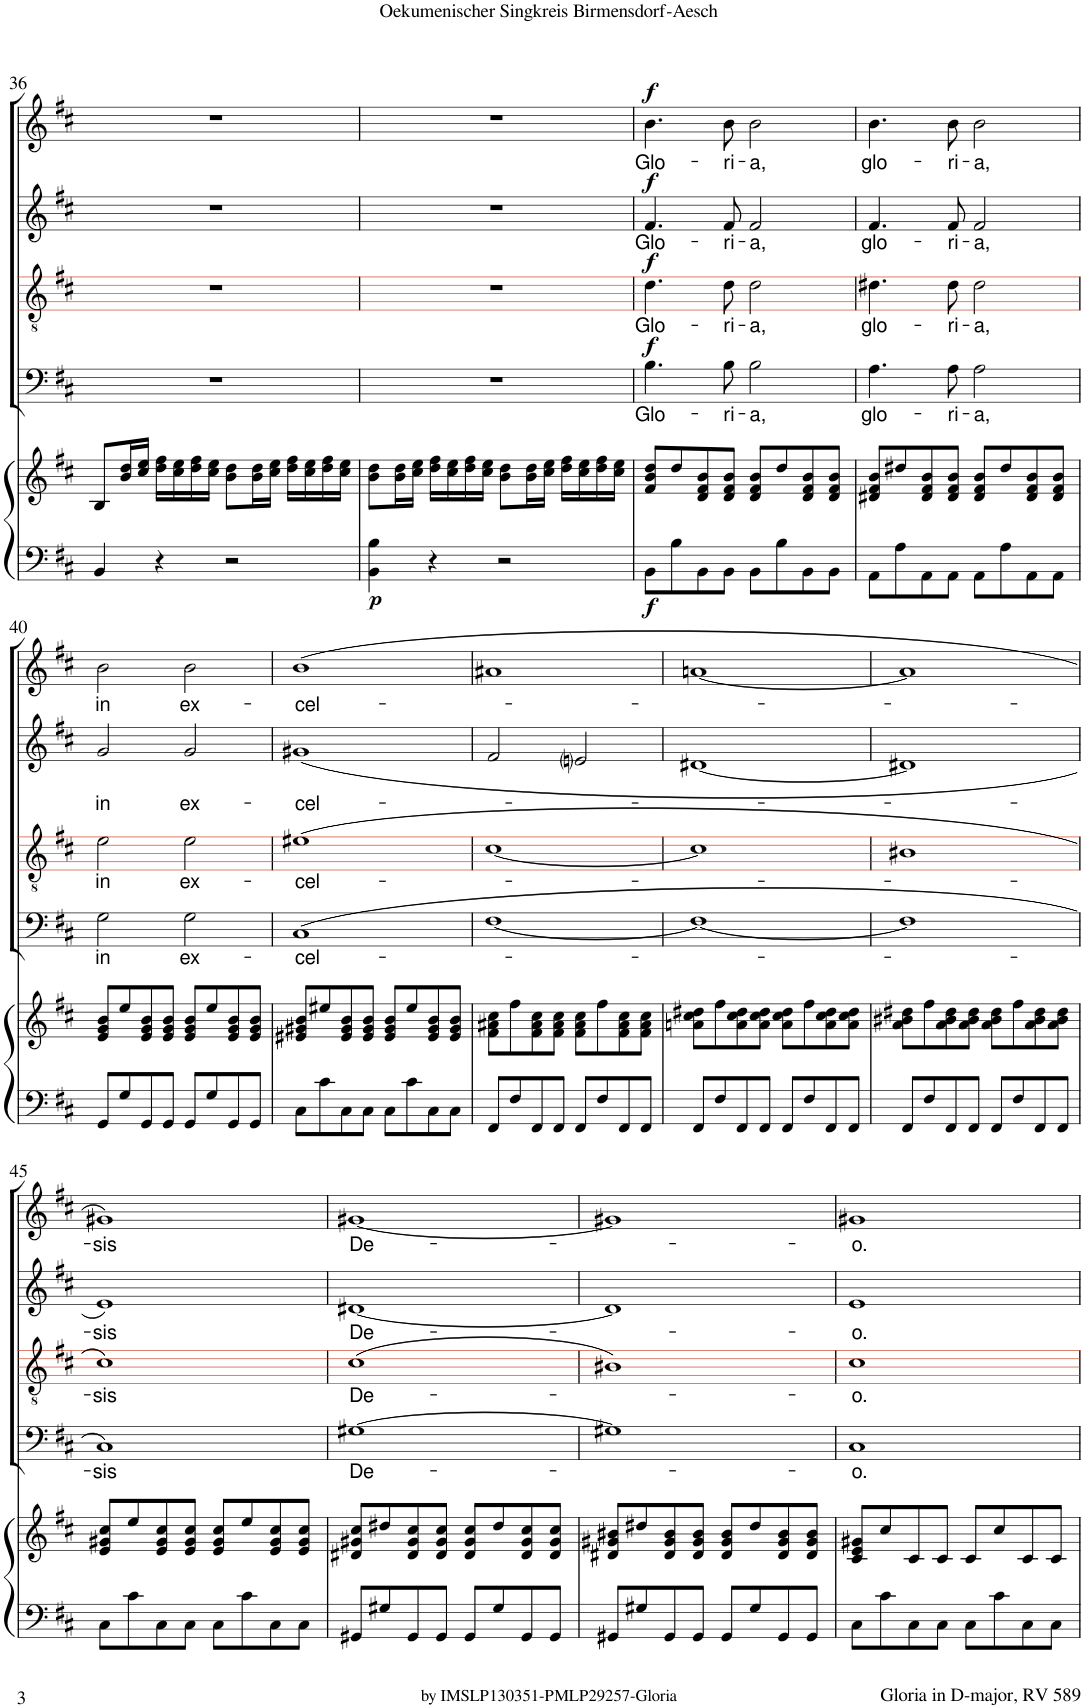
**kern	**kern	**dynam	**kern	**text	**dynam	**kern	**text	**dynam	**kern	**text	**dynam	**kern	**text	**dynam
*part5	*part5	*part5	*part4	*part4	*part4	*part3	*part3	*part3	*part2	*part2	*part2	*part1	*part1	*part1
*staff6	*staff5	*staff5/6	*staff4	*staff4	*staff4	*staff3	*staff3	*staff3	*staff2	*staff2	*staff2	*staff1	*staff1	*staff1
*I"Accomp.	*	*	*I"Basso	*	*	*I"Tenore	*	*	*I"Alto	*	*	*I"Soprano	*	*
!!LO:PB:g=z
*clefF4	*clefG2	*	*clefF4	*	*	*clefGv2	*	*	*clefG2	*	*	*clefG2	*	*
*k[f#c#]	*k[f#c#]	*	*k[f#c#]	*	*	*k[f#c#]	*	*	*k[f#c#]	*	*	*k[f#c#]	*	*
*M4/4	*M4/4	*	*M4/4	*	*	*M4/4	*	*	*M4/4	*	*	*M4/4	*	*
*met(c)	*met(c)	*	*met(c)	*	*	*met(c)	*	*	*met(c)	*	*	*met(c)	*	*
=36	=36	=36	=36	=36	=36	=36	=36	=36	=36	=36	=36	=36	=36	=36
4BB/	8B/L	.	1r	.	.	1r	.	.	1r	.	.	1r	.	.
.	16b/ 16dd/L	.	.	.	.	.	.	.	.	.	.	.	.	.
.	16cc#/ 16ee/JJ	.	.	.	.	.	.	.	.	.	.	.	.	.
4r	16dd\ 16ff#\LL	.	.	.	.	.	.	.	.	.	.	.	.	.
.	16cc#\ 16ee\	.	.	.	.	.	.	.	.	.	.	.	.	.
.	16dd\ 16ff#\	.	.	.	.	.	.	.	.	.	.	.	.	.
.	16cc#\ 16ee\JJ	.	.	.	.	.	.	.	.	.	.	.	.	.
2r	8b\ 8dd\L	.	.	.	.	.	.	.	.	.	.	.	.	.
.	16b\ 16dd\L	.	.	.	.	.	.	.	.	.	.	.	.	.
.	16cc#\ 16ee\JJ	.	.	.	.	.	.	.	.	.	.	.	.	.
.	16dd\ 16ff#\LL	.	.	.	.	.	.	.	.	.	.	.	.	.
.	16cc#\ 16ee\	.	.	.	.	.	.	.	.	.	.	.	.	.
.	16dd\ 16ff#\	.	.	.	.	.	.	.	.	.	.	.	.	.
.	16cc#\ 16ee\JJ	.	.	.	.	.	.	.	.	.	.	.	.	.
=37	=37	=37	=37	=37	=37	=37	=37	=37	=37	=37	=37	=37	=37	=37
!	!	!LO:DY:b=2	!	!	!	!	!	!	!	!	!	!	!	!
4BB\ 4B\	8b\ 8dd\L	p	1r	.	.	1r	.	.	1r	.	.	1r	.	.
.	16b\ 16dd\L	.	.	.	.	.	.	.	.	.	.	.	.	.
.	16cc#\ 16ee\JJ	.	.	.	.	.	.	.	.	.	.	.	.	.
4r	16dd\ 16ff#\LL	.	.	.	.	.	.	.	.	.	.	.	.	.
.	16cc#\ 16ee\	.	.	.	.	.	.	.	.	.	.	.	.	.
.	16dd\ 16ff#\	.	.	.	.	.	.	.	.	.	.	.	.	.
.	16cc#\ 16ee\JJ	.	.	.	.	.	.	.	.	.	.	.	.	.
2r	8b\ 8dd\L	.	.	.	.	.	.	.	.	.	.	.	.	.
.	16b\ 16dd\L	.	.	.	.	.	.	.	.	.	.	.	.	.
.	16cc#\ 16ee\JJ	.	.	.	.	.	.	.	.	.	.	.	.	.
.	16dd\ 16ff#\LL	.	.	.	.	.	.	.	.	.	.	.	.	.
.	16cc#\ 16ee\	.	.	.	.	.	.	.	.	.	.	.	.	.
.	16dd\ 16ff#\	.	.	.	.	.	.	.	.	.	.	.	.	.
.	16cc#\ 16ee\JJ	.	.	.	.	.	.	.	.	.	.	.	.	.
=38	=38	=38	=38	=38	=38	=38	=38	=38	=38	=38	=38	=38	=38	=38
!	!	!LO:DY:b=2	!	!LO:LY:b	!LO:DY:a	!	!LO:LY:b	!LO:DY:a	!	!LO:LY:b	!LO:DY:a	!	!LO:LY:b	!LO:DY:a
8BB\L	8f#/ 8b/ 8dd/L	f	4.B\	Glo-	f	4.d\	Glo-	f	4.f#/	Glo-	f	4.b\	Glo-	f
8B\	8dd/	.	.	.	.	.	.	.	.	.	.	.	.	.
8BB\	8d/ 8f#/ 8b/	.	.	.	.	.	.	.	.	.	.	.	.	.
!	!	!	!	!LO:LY:b	!	!	!LO:LY:b	!	!	!LO:LY:b	!	!	!LO:LY:b	!
8BB\J	8d/ 8f#/ 8b/J	.	8B\	-ri-	.	8d\	-ri-	.	8f#/	-ri-	.	8b\	-ri-	.
!	!	!	!	!LO:LY:b	!	!	!LO:LY:b	!	!	!LO:LY:b	!	!	!LO:LY:b	!
8BB\L	8d/ 8f#/ 8b/L	.	2B\	-a,	.	2d\	-a,	.	2f#/	-a,	.	2b\	-a,	.
8B\	8dd/	.	.	.	.	.	.	.	.	.	.	.	.	.
8BB\	8d/ 8f#/ 8b/	.	.	.	.	.	.	.	.	.	.	.	.	.
8BB\J	8d/ 8f#/ 8b/J	.	.	.	.	.	.	.	.	.	.	.	.	.
=39	=39	=39	=39	=39	=39	=39	=39	=39	=39	=39	=39	=39	=39	=39
!	!	!	!	!LO:LY:b	!	!	!LO:LY:b	!	!	!LO:LY:b	!	!	!LO:LY:b	!
8AA\L	8d#X/ 8f#/ 8b/L	.	4.A\	glo-	.	4.d#X\	glo-	.	4.f#/	glo-	.	4.b\	glo-	.
8A\	8dd#X/	.	.	.	.	.	.	.	.	.	.	.	.	.
8AA\	8d#/ 8f#/ 8b/	.	.	.	.	.	.	.	.	.	.	.	.	.
!	!	!	!	!LO:LY:b	!	!	!LO:LY:b	!	!	!LO:LY:b	!	!	!LO:LY:b	!
8AA\J	8d#/ 8f#/ 8b/J	.	8A\	-ri-	.	8d#\	-ri-	.	8f#/	-ri-	.	8b\	-ri-	.
!	!	!	!	!LO:LY:b	!	!	!LO:LY:b	!	!	!LO:LY:b	!	!	!LO:LY:b	!
8AA\L	8d#/ 8f#/ 8b/L	.	2A\	-a,	.	2d#\	-a,	.	2f#/	-a,	.	2b\	-a,	.
8A\	8dd#/	.	.	.	.	.	.	.	.	.	.	.	.	.
8AA\	8d#/ 8f#/ 8b/	.	.	.	.	.	.	.	.	.	.	.	.	.
8AA\J	8d#/ 8f#/ 8b/J	.	.	.	.	.	.	.	.	.	.	.	.	.
!!LO:LB:g=z
=40	=40	=40	=40	=40	=40	=40	=40	=40	=40	=40	=40	=40	=40	=40
!	!	!	!	!LO:LY:b	!	!	!LO:LY:b	!	!	!LO:LY:b	!	!	!LO:LY:b	!
8GG/L	8e/ 8g/ 8b/L	.	2G\	in	.	2e\	in	.	2g/	in	.	2b\	in	.
8G/	8ee/	.	.	.	.	.	.	.	.	.	.	.	.	.
8GG/	8e/ 8g/ 8b/	.	.	.	.	.	.	.	.	.	.	.	.	.
8GG/J	8e/ 8g/ 8b/J	.	.	.	.	.	.	.	.	.	.	.	.	.
!	!	!	!	!LO:LY:b	!	!	!LO:LY:b	!	!	!LO:LY:b	!	!	!LO:LY:b	!
8GG/L	8e/ 8g/ 8b/L	.	2G\	ex-	.	2e\	ex-	.	2g/	ex-	.	2b\	ex-	.
8G/	8ee/	.	.	.	.	.	.	.	.	.	.	.	.	.
8GG/	8e/ 8g/ 8b/	.	.	.	.	.	.	.	.	.	.	.	.	.
8GG/J	8e/ 8g/ 8b/J	.	.	.	.	.	.	.	.	.	.	.	.	.
=41	=41	=41	=41	=41	=41	=41	=41	=41	=41	=41	=41	=41	=41	=41
!	!	!	!	!LO:LY:b	!	!	!LO:LY:b	!	!	!LO:LY:b	!	!	!LO:LY:b	!
8C#\L	8e#X/ 8g#X/ 8b/L	.	(1C#	-cel-	.	(1e#X	-cel-	.	(1g#X	-cel-	.	(1b	-cel-	.
8c#\	8ee#X/	.	.	.	.	.	.	.	.	.	.	.	.	.
8C#\	8e#/ 8g#/ 8b/	.	.	.	.	.	.	.	.	.	.	.	.	.
8C#\J	8e#/ 8g#/ 8b/J	.	.	.	.	.	.	.	.	.	.	.	.	.
8C#\L	8e#/ 8g#/ 8b/L	.	.	.	.	.	.	.	.	.	.	.	.	.
8c#\	8ee#/	.	.	.	.	.	.	.	.	.	.	.	.	.
8C#\	8e#/ 8g#/ 8b/	.	.	.	.	.	.	.	.	.	.	.	.	.
8C#\J	8e#/ 8g#/ 8b/J	.	.	.	.	.	.	.	.	.	.	.	.	.
=42	=42	=42	=42	=42	=42	=42	=42	=42	=42	=42	=42	=42	=42	=42
8FF#/L	8f#\ 8a#X\ 8cc#\L	.	[<1F#	.	.	[<1c#	.	.	2f#/	.	.	1a#X	.	.
8F#/	8ff#\	.	.	.	.	.	.	.	.	.	.	.	.	.
8FF#/	8f#\ 8a#\ 8cc#\	.	.	.	.	.	.	.	.	.	.	.	.	.
8FF#/J	8f#\ 8a#\ 8cc#\J	.	.	.	.	.	.	.	.	.	.	.	.	.
8FF#/L	8f#\ 8a#\ 8cc#\L	.	.	.	.	.	.	.	2eni/	.	.	.	.	.
8F#/	8ff#\	.	.	.	.	.	.	.	.	.	.	.	.	.
8FF#/	8f#\ 8a#\ 8cc#\	.	.	.	.	.	.	.	.	.	.	.	.	.
8FF#/J	8f#\ 8a#\ 8cc#\J	.	.	.	.	.	.	.	.	.	.	.	.	.
=43	=43	=43	=43	=43	=43	=43	=43	=43	=43	=43	=43	=43	=43	=43
8FF#/L	8an\ 8cc#\ 8dd#X\L	.	1F#_	.	.	1c#]	.	.	[1d#X	.	.	[1an	.	.
8F#/	8ff#\	.	.	.	.	.	.	.	.	.	.	.	.	.
8FF#/	8a\ 8cc#\ 8dd#\	.	.	.	.	.	.	.	.	.	.	.	.	.
8FF#/J	8a\ 8cc#\ 8dd#\J	.	.	.	.	.	.	.	.	.	.	.	.	.
8FF#/L	8a\ 8cc#\ 8dd#\L	.	.	.	.	.	.	.	.	.	.	.	.	.
8F#/	8ff#\	.	.	.	.	.	.	.	.	.	.	.	.	.
8FF#/	8a\ 8cc#\ 8dd#\	.	.	.	.	.	.	.	.	.	.	.	.	.
8FF#/J	8a\ 8cc#\ 8dd#\J	.	.	.	.	.	.	.	.	.	.	.	.	.
=44	=44	=44	=44	=44	=44	=44	=44	=44	=44	=44	=44	=44	=44	=44
8FF#/L	8a\ 8b#X\ 8dd#X\L	.	1F#]	.	.	1B#X	.	.	1d#X]	.	.	1a]	.	.
8F#/	8ff#\	.	.	.	.	.	.	.	.	.	.	.	.	.
8FF#/	8a\ 8b#\ 8dd#\	.	.	.	.	.	.	.	.	.	.	.	.	.
8FF#/J	8a\ 8b#\ 8dd#\J	.	.	.	.	.	.	.	.	.	.	.	.	.
8FF#/L	8a\ 8b#\ 8dd#\L	.	.	.	.	.	.	.	.	.	.	.	.	.
8F#/	8ff#\	.	.	.	.	.	.	.	.	.	.	.	.	.
8FF#/	8a\ 8b#\ 8dd#\	.	.	.	.	.	.	.	.	.	.	.	.	.
8FF#/J	8a\ 8b#\ 8dd#\J	.	.	.	.	.	.	.	.	.	.	.	.	.
!!LO:LB:g=z
=45	=45	=45	=45	=45	=45	=45	=45	=45	=45	=45	=45	=45	=45	=45
!	!	!	!	!LO:LY:b	!	!	!LO:LY:b	!	!	!LO:LY:b	!	!	!LO:LY:b	!
8C#\L	8e/ 8g#X/ 8cc#/L	.	1C#)	-sis	.	1c#)	-sis	.	1e)	-sis	.	1g#X)	sis	.
8c#\	8ee/	.	.	.	.	.	.	.	.	.	.	.	.	.
8C#\	8e/ 8g#/ 8cc#/	.	.	.	.	.	.	.	.	.	.	.	.	.
8C#\J	8e/ 8g#/ 8cc#/J	.	.	.	.	.	.	.	.	.	.	.	.	.
8C#\L	8e/ 8g#/ 8cc#/L	.	.	.	.	.	.	.	.	.	.	.	.	.
8c#\	8ee/	.	.	.	.	.	.	.	.	.	.	.	.	.
8C#\	8e/ 8g#/ 8cc#/	.	.	.	.	.	.	.	.	.	.	.	.	.
8C#\J	8e/ 8g#/ 8cc#/J	.	.	.	.	.	.	.	.	.	.	.	.	.
=46	=46	=46	=46	=46	=46	=46	=46	=46	=46	=46	=46	=46	=46	=46
!	!	!	!	!LO:LY:b	!	!	!LO:LY:b	!	!	!LO:LY:b	!	!	!LO:LY:b	!
8GG#X/L	8d#X/ 8g#X/ 8cc#/L	.	[1G#X	De-	.	(1c#	De-	.	[1d#X	De-	.	[1g#X	De-	.
8G#X/	8dd#X/	.	.	.	.	.	.	.	.	.	.	.	.	.
8GG#/	8d#/ 8g#/ 8cc#/	.	.	.	.	.	.	.	.	.	.	.	.	.
8GG#/J	8d#/ 8g#/ 8cc#/J	.	.	.	.	.	.	.	.	.	.	.	.	.
8GG#/L	8d#/ 8g#/ 8cc#/L	.	.	.	.	.	.	.	.	.	.	.	.	.
8G#/	8dd#/	.	.	.	.	.	.	.	.	.	.	.	.	.
8GG#/	8d#/ 8g#/ 8cc#/	.	.	.	.	.	.	.	.	.	.	.	.	.
8GG#/J	8d#/ 8g#/ 8cc#/J	.	.	.	.	.	.	.	.	.	.	.	.	.
=47	=47	=47	=47	=47	=47	=47	=47	=47	=47	=47	=47	=47	=47	=47
8GG#X/L	8d#X/ 8g#X/ 8b#X/L	.	1G#X]	.	.	1B#X)	.	.	1d#]	.	.	1g#X]	.	.
8G#X/	8dd#X/	.	.	.	.	.	.	.	.	.	.	.	.	.
8GG#/	8d#/ 8g#/ 8b#/	.	.	.	.	.	.	.	.	.	.	.	.	.
8GG#/J	8d#/ 8g#/ 8b#/J	.	.	.	.	.	.	.	.	.	.	.	.	.
8GG#/L	8d#/ 8g#/ 8b#/L	.	.	.	.	.	.	.	.	.	.	.	.	.
8G#/	8dd#/	.	.	.	.	.	.	.	.	.	.	.	.	.
8GG#/	8d#/ 8g#/ 8b#/	.	.	.	.	.	.	.	.	.	.	.	.	.
8GG#/J	8d#/ 8g#/ 8b#/J	.	.	.	.	.	.	.	.	.	.	.	.	.
=48	=48	=48	=48	=48	=48	=48	=48	=48	=48	=48	=48	=48	=48	=48
!	!	!	!	!LO:LY:b	!	!	!LO:LY:b	!	!	!LO:LY:b	!	!	!LO:LY:b	!
8C#\L	8c#/ 8e/ 8g#X/L	.	1C#	-o.	.	1c#	-o.	.	1e	o.	.	1g#X	o.	.
8c#\	8cc#/	.	.	.	.	.	.	.	.	.	.	.	.	.
8C#\	8c#/	.	.	.	.	.	.	.	.	.	.	.	.	.
8C#\J	8c#/J	.	.	.	.	.	.	.	.	.	.	.	.	.
8C#\L	8c#/L	.	.	.	.	.	.	.	.	.	.	.	.	.
8c#\	8cc#/	.	.	.	.	.	.	.	.	.	.	.	.	.
8C#\	8c#/	.	.	.	.	.	.	.	.	.	.	.	.	.
8C#\J	8c#/J	.	.	.	.	.	.	.	.	.	.	.	.	.
=	=	=	=	=	=	=	=	=	=	=	=	=	=	=
*-	*-	*-	*-	*-	*-	*-	*-	*-	*-	*-	*-	*-	*-	*-
